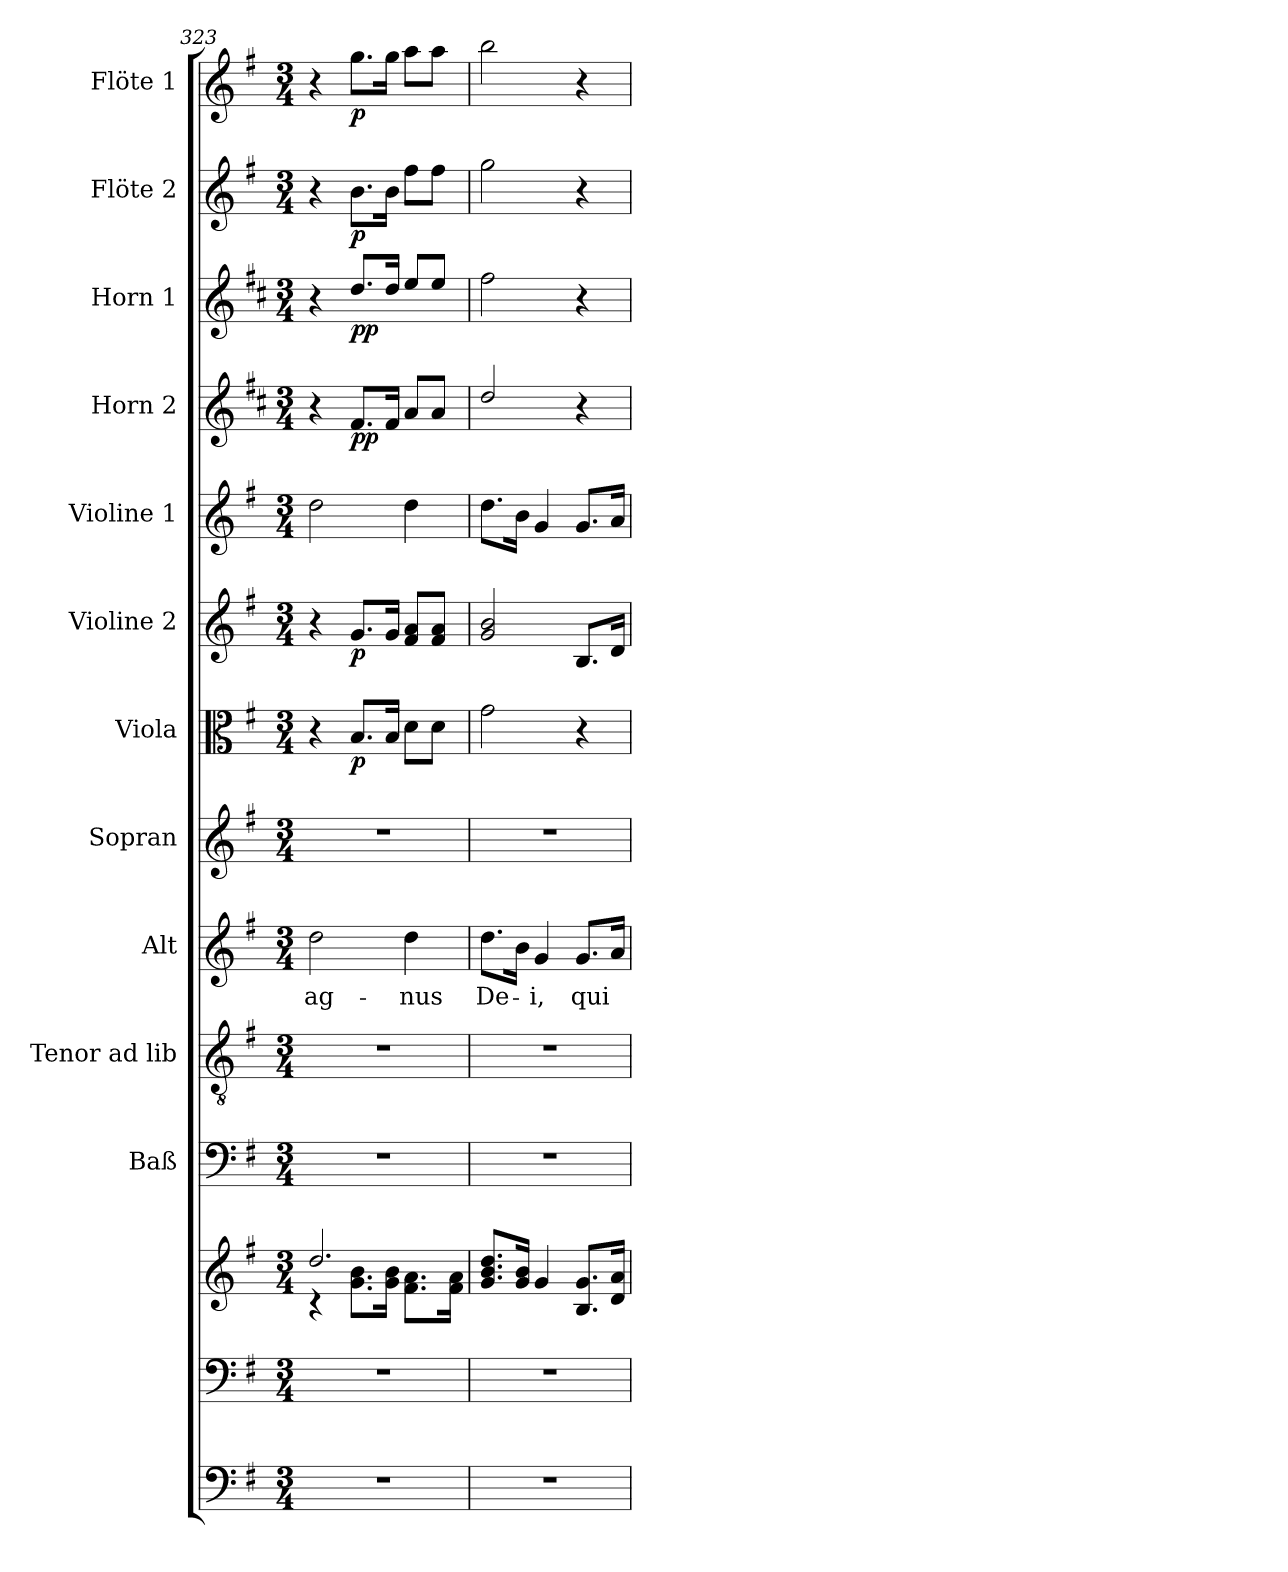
**kern	**kern	**kern	**kern	**kern	**kern	**text	**kern	**kern	**dynam	**kern	**dynam	**kern	**kern	**dynam	**kern	**dynam	**kern	**dynam	**kern	**dynam
*part13	*part12	*part12	*part11	*part10	*part9	*part9	*part8	*part7	*part7	*part6	*part6	*part5	*part4	*part4	*part3	*part3	*part2	*part2	*part1	*part1
*staff14	*staff13	*staff12	*staff11	*staff10	*staff9	*staff9	*staff8	*staff7	*staff7	*staff6	*staff6	*staff5	*staff4	*staff4	*staff3	*staff3	*staff2	*staff2	*staff1	*staff1
*	*	*	*I"Baß	*I"Tenor ad lib	*I"Alt	*	*I"Sopran	*I"Viola	*	*I"Violine 2	*	*I"Violine 1	*I"Horn 2	*	*I"Horn 1	*	*I"Flöte 2	*	*I"Flöte 1	*
*	*	*	*I'Baß	*I'Ten	*I'Alt	*	*I'Sop	*I'Vla.	*	*I'Vln. 2	*	*I'Vln. 1	*I'Hrn. 2	*	*I'Hrn. 1	*	*I'Fl. 2	*	*I'Fl. 1	*
*clefF4	*clefF4	*clefG2	*clefF4	*clefGv2	*clefG2	*	*clefG2	*clefC3	*	*clefG2	*	*clefG2	*clefG2	*	*clefG2	*	*clefG2	*	*clefG2	*
*ITrd7c12	*	*	*	*	*	*	*	*	*	*	*	*	*ITrd4c7	*	*ITrd4c7	*	*	*	*	*
*k[f#]	*k[f#]	*k[f#]	*k[f#]	*k[f#]	*k[f#]	*	*k[f#]	*k[f#]	*	*k[f#]	*	*k[f#]	*k[f#]	*	*k[f#]	*	*k[f#]	*	*k[f#]	*
*G:	*G:	*G:	*G:	*G:	*G:	*	*G:	*G:	*	*G:	*	*G:	*G:	*	*G:	*	*G:	*	*G:	*
*M3/4	*M3/4	*M3/4	*M3/4	*M3/4	*M3/4	*	*M3/4	*M3/4	*	*M3/4	*	*M3/4	*M3/4	*	*M3/4	*	*M3/4	*	*M3/4	*
=323	=323	=323	=323	=323	=323	=323	=323	=323	=323	=323	=323	=323	=323	=323	=323	=323	=323	=323	=323	=323
*	*	*^	*	*	*	*	*	*	*	*	*	*	*	*	*	*	*	*	*	*
!	!	!	!	!	!	!	!LO:LY:b	!	!	!	!	!	!	!	!	!	!	!	!	!	!
2.r	2.r	2.dd/	4rc	2.r	2.r	2dd\	ag-	2.r	4r	.	4r	.	2dd\	4r	.	4r	.	4r	.	4r	.
!	!	!	!	!	!	!	!	!	!	!LO:DY:b	!	!LO:DY:b	!	!	!LO:DY:b	!	!LO:DY:b	!	!LO:DY:b	!	!LO:DY:b
.	.	.	8.g\ 8.b\L	.	.	.	.	.	8.B/L	p	8.g/L	p	.	8.B/L	pp	8.g/L	pp	8.b\L	p	8.gg\L	p
.	.	.	16g\ 16b\Jk	.	.	.	.	.	16B/Jk	.	16g/Jk	.	.	16B/Jk	.	16g/Jk	.	16b\Jk	.	16gg\Jk	.
!	!	!	!	!	!	!	!LO:LY:b	!	!	!	!	!	!	!	!	!	!	!	!	!	!
.	.	.	8.f#\ 8.a\L	.	.	4dd\	-nus	.	8d\L	.	8f#/ 8a/L	.	4dd\	8d/L	.	8a/L	.	8ff#\L	.	8aa\L	.
.	.	.	.	.	.	.	.	.	8d\J	.	8f#/ 8a/J	.	.	8d/J	.	8a/J	.	8ff#\J	.	8aa\J	.
.	.	.	16f#\ 16a\Jk	.	.	.	.	.	.	.	.	.	.	.	.	.	.	.	.	.	.
!!LO:PB:g=z
=324	=324	=324	=324	=324	=324	=324	=324	=324	=324	=324	=324	=324	=324	=324	=324	=324	=324	=324	=324	=324	=324
!	!	!	!	!	!	!	!LO:LY:b	!	!	!	!	!	!	!	!	!	!	!	!	!	!
*	*	*v	*v	*	*	*	*	*	*	*	*	*	*	*	*	*	*	*	*	*	*
2.r	2.r	8.g/ 8.b/ 8.dd/L	2.r	2.r	8.dd\L	De-	2.r	2g\	.	2g/ 2b/	.	8.dd\L	2g/	.	2b\	.	2gg\	.	2bb\	.
.	.	16g/ 16b/Jk	.	.	16b\Jk	.	.	.	.	.	.	16b\Jk	.	.	.	.	.	.	.	.
!	!	!	!	!	!	!LO:LY:b	!	!	!	!	!	!	!	!	!	!	!	!	!	!
.	.	4g/	.	.	4g/	-i,	.	.	.	.	.	4g/	.	.	.	.	.	.	.	.
!	!	!	!	!	!	!LO:LY:b	!	!	!	!	!	!	!	!	!	!	!	!	!	!
.	.	8.B/ 8.g/L	.	.	8.g/L	qui	.	4r	.	8.B/L	.	8.g/L	4r	.	4r	.	4r	.	4r	.
.	.	16d/ 16a/Jk	.	.	16a/Jk	.	.	.	.	16d/Jk	.	16a/Jk	.	.	.	.	.	.	.	.
=	=	=	=	=	=	=	=	=	=	=	=	=	=	=	=	=	=	=	=	=
*-	*-	*-	*-	*-	*-	*-	*-	*-	*-	*-	*-	*-	*-	*-	*-	*-	*-	*-	*-	*-
